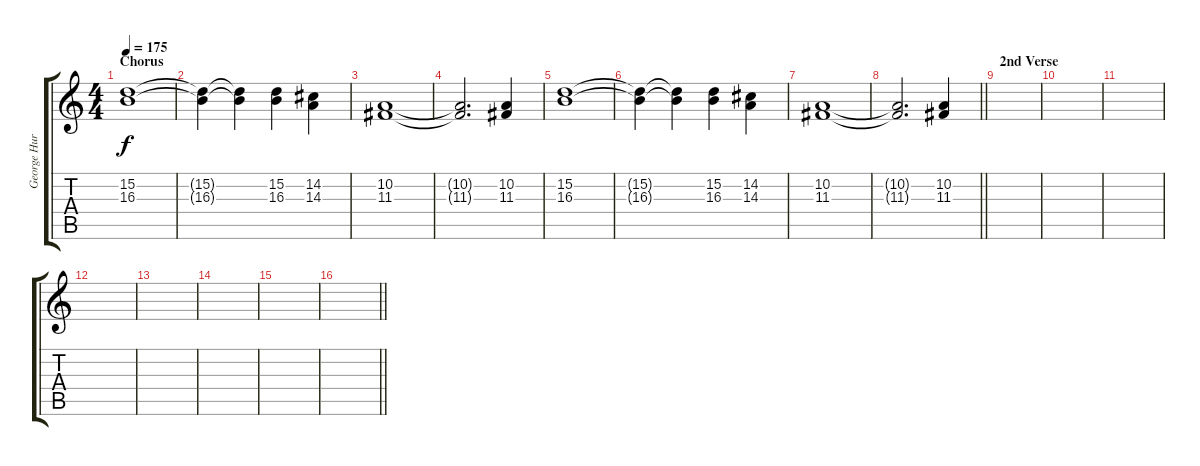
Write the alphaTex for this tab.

\track ("George Hurley [Trumpet]" "George Hur") {instrument trumpet}
\staff {score tabs}
\tuning (E4 B3 G3 D3 A2 E2) {hide}
\ts (4 4)
\section ("" "Chorus")
\tempo 175
\clef g2
\ks c
(15.2 16.3).1{dy f} |
(15.2{t} 16.3{t}).4 (15.2{t} 16.3{t}).4 (15.2 16.3).4 (14.2 14.3).4 |
(10.2 11.3).1 |
(10.2{t} 11.3{t}).2{d} (10.2 11.3).4 |
(15.2 16.3).1 |
(15.2{t} 16.3{t}).4 (15.2{t} 16.3{t}).4 (15.2 16.3).4 (14.2 14.3).4 |
(10.2 11.3).1 |
\barLineRight lightlight
(10.2{t} 11.3{t}).2{d} (10.2 11.3).4 |
\section ("" "2nd Verse")
|
|
|
|
|
|
|
\barLineRight lightlight
